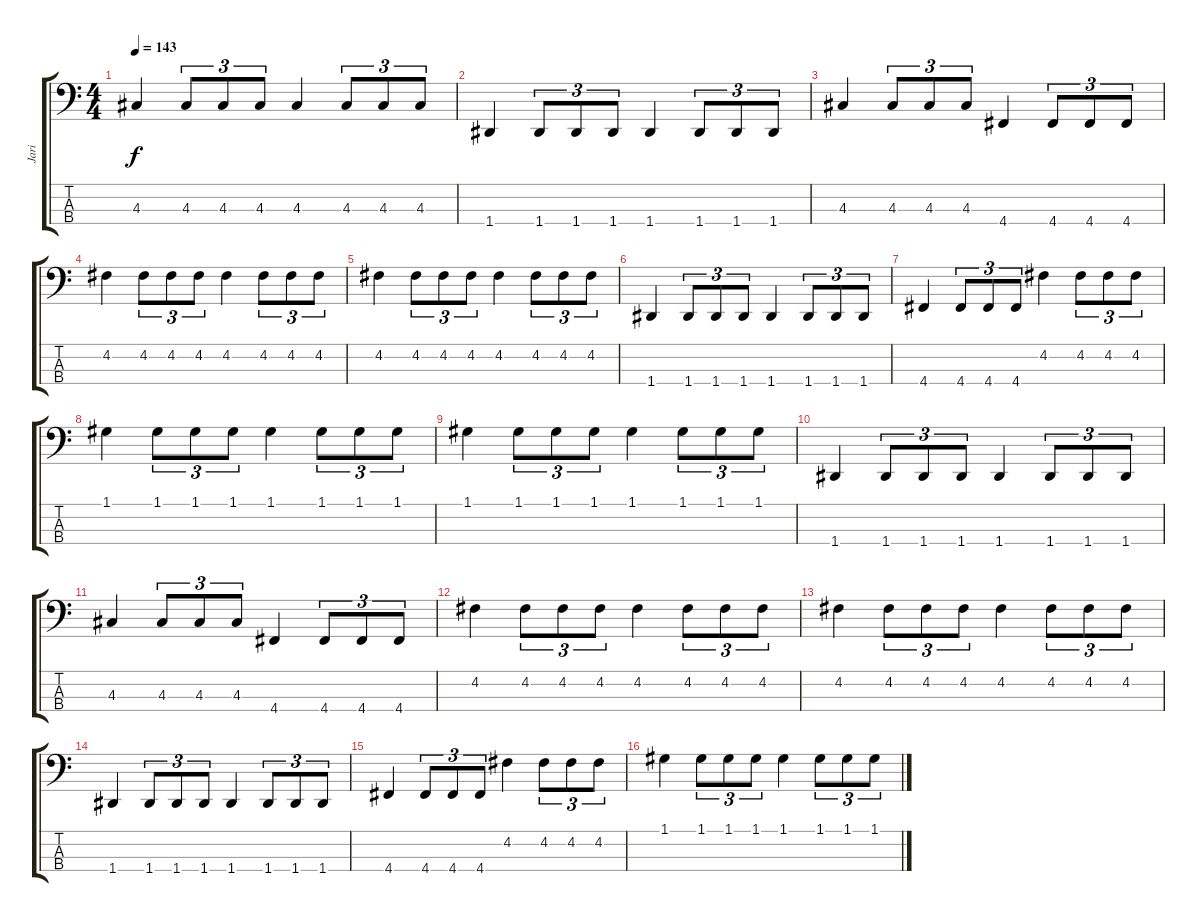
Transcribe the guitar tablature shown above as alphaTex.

\track ("Jari" "Jari") {instrument electricbassfinger}
\staff {score tabs}
\tuning (G2 D2 A1 D1) {hide}
\ts (4 4)
\tempo 143
\clef f4
\ks c
4.3.4{dy f} 4.3.8{tu (3 2)} 4.3.8{tu (3 2)} 4.3.8{tu (3 2)} 4.3.4 4.3.8{tu (3 2)} 4.3.8{tu (3 2)} 4.3.8{tu (3 2)} |
1.4.4 1.4.8{tu (3 2)} 1.4.8{tu (3 2)} 1.4.8{tu (3 2)} 1.4.4 1.4.8{tu (3 2)} 1.4.8{tu (3 2)} 1.4.8{tu (3 2)} |
4.3.4 4.3.8{tu (3 2)} 4.3.8{tu (3 2)} 4.3.8{tu (3 2)} 4.4.4 4.4.8{tu (3 2)} 4.4.8{tu (3 2)} 4.4.8{tu (3 2)} |
4.2.4 4.2.8{tu (3 2)} 4.2.8{tu (3 2)} 4.2.8{tu (3 2)} 4.2.4 4.2.8{tu (3 2)} 4.2.8{tu (3 2)} 4.2.8{tu (3 2)} |
4.2.4 4.2.8{tu (3 2)} 4.2.8{tu (3 2)} 4.2.8{tu (3 2)} 4.2.4 4.2.8{tu (3 2)} 4.2.8{tu (3 2)} 4.2.8{tu (3 2)} |
1.4.4 1.4.8{tu (3 2)} 1.4.8{tu (3 2)} 1.4.8{tu (3 2)} 1.4.4 1.4.8{tu (3 2)} 1.4.8{tu (3 2)} 1.4.8{tu (3 2)} |
4.4.4 4.4.8{tu (3 2)} 4.4.8{tu (3 2)} 4.4.8{tu (3 2)} 4.2.4 4.2.8{tu (3 2)} 4.2.8{tu (3 2)} 4.2.8{tu (3 2)} |
1.1.4 1.1.8{tu (3 2)} 1.1.8{tu (3 2)} 1.1.8{tu (3 2)} 1.1.4 1.1.8{tu (3 2)} 1.1.8{tu (3 2)} 1.1.8{tu (3 2)} |
1.1.4 1.1.8{tu (3 2)} 1.1.8{tu (3 2)} 1.1.8{tu (3 2)} 1.1.4 1.1.8{tu (3 2)} 1.1.8{tu (3 2)} 1.1.8{tu (3 2)} |
1.4.4 1.4.8{tu (3 2)} 1.4.8{tu (3 2)} 1.4.8{tu (3 2)} 1.4.4 1.4.8{tu (3 2)} 1.4.8{tu (3 2)} 1.4.8{tu (3 2)} |
4.3.4 4.3.8{tu (3 2)} 4.3.8{tu (3 2)} 4.3.8{tu (3 2)} 4.4.4 4.4.8{tu (3 2)} 4.4.8{tu (3 2)} 4.4.8{tu (3 2)} |
4.2.4 4.2.8{tu (3 2)} 4.2.8{tu (3 2)} 4.2.8{tu (3 2)} 4.2.4 4.2.8{tu (3 2)} 4.2.8{tu (3 2)} 4.2.8{tu (3 2)} |
4.2.4 4.2.8{tu (3 2)} 4.2.8{tu (3 2)} 4.2.8{tu (3 2)} 4.2.4 4.2.8{tu (3 2)} 4.2.8{tu (3 2)} 4.2.8{tu (3 2)} |
1.4.4 1.4.8{tu (3 2)} 1.4.8{tu (3 2)} 1.4.8{tu (3 2)} 1.4.4 1.4.8{tu (3 2)} 1.4.8{tu (3 2)} 1.4.8{tu (3 2)} |
4.4.4 4.4.8{tu (3 2)} 4.4.8{tu (3 2)} 4.4.8{tu (3 2)} 4.2.4 4.2.8{tu (3 2)} 4.2.8{tu (3 2)} 4.2.8{tu (3 2)} |
1.1.4 1.1.8{tu (3 2)} 1.1.8{tu (3 2)} 1.1.8{tu (3 2)} 1.1.4 1.1.8{tu (3 2)} 1.1.8{tu (3 2)} 1.1.8{tu (3 2)}
